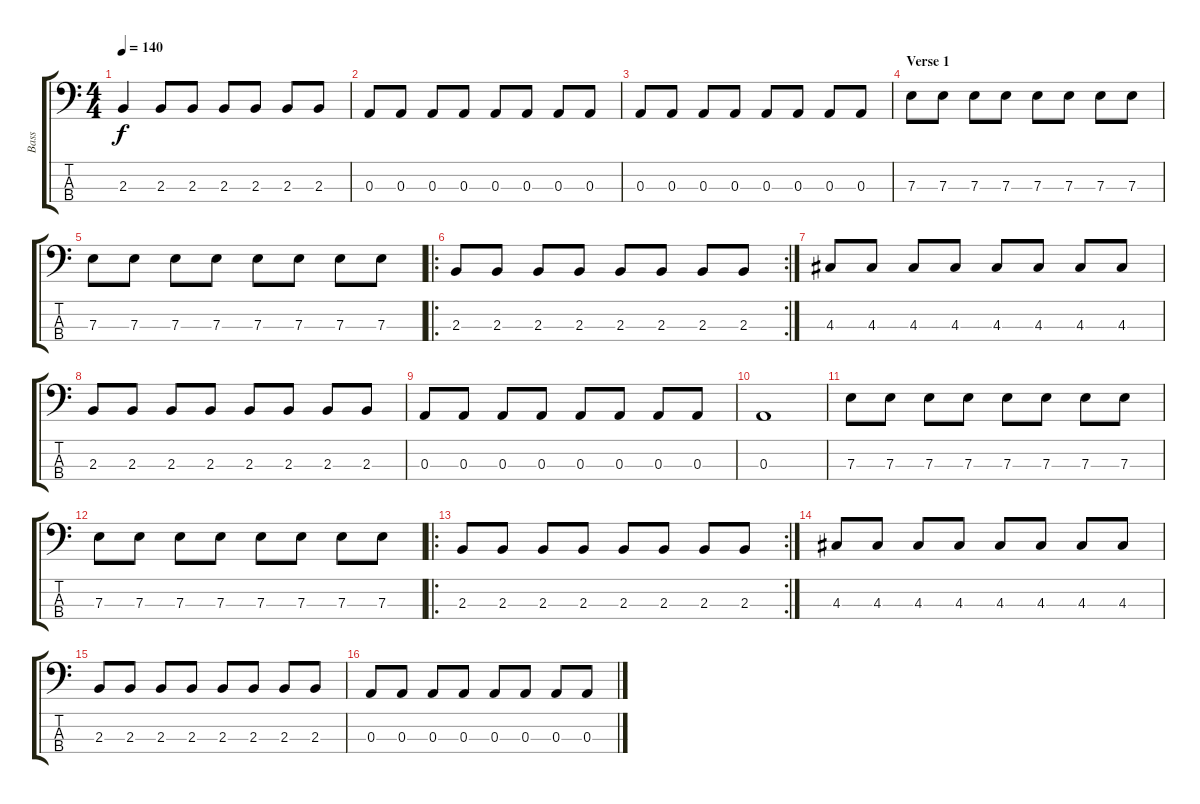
\track ("Bass" "Bass") {instrument electricbasspick}
\staff {score tabs}
\tuning (G2 D2 A1 E1) {hide}
\ts (4 4)
\tempo 140
\clef f4
\ks c
2.3.4{dy f} 2.3.8 2.3.8 2.3.8 2.3.8 2.3.8 2.3.8 |
0.3.8 0.3.8 0.3.8 0.3.8 0.3.8 0.3.8 0.3.8 0.3.8 |
0.3.8 0.3.8 0.3.8 0.3.8 0.3.8 0.3.8 0.3.8 0.3.8 |
\section ("" "Verse 1")
7.3.8 7.3.8 7.3.8 7.3.8 7.3.8 7.3.8 7.3.8 7.3.8 |
7.3.8 7.3.8 7.3.8 7.3.8 7.3.8 7.3.8 7.3.8 7.3.8 |
\ro
\rc 2
2.3.8 2.3.8 2.3.8 2.3.8 2.3.8 2.3.8 2.3.8 2.3.8 |
4.3.8 4.3.8 4.3.8 4.3.8 4.3.8 4.3.8 4.3.8 4.3.8 |
2.3.8 2.3.8 2.3.8 2.3.8 2.3.8 2.3.8 2.3.8 2.3.8 |
0.3.8 0.3.8 0.3.8 0.3.8 0.3.8 0.3.8 0.3.8 0.3.8 |
0.3.1 |
7.3.8 7.3.8 7.3.8 7.3.8 7.3.8 7.3.8 7.3.8 7.3.8 |
7.3.8 7.3.8 7.3.8 7.3.8 7.3.8 7.3.8 7.3.8 7.3.8 |
\ro
\rc 2
2.3.8 2.3.8 2.3.8 2.3.8 2.3.8 2.3.8 2.3.8 2.3.8 |
4.3.8 4.3.8 4.3.8 4.3.8 4.3.8 4.3.8 4.3.8 4.3.8 |
2.3.8 2.3.8 2.3.8 2.3.8 2.3.8 2.3.8 2.3.8 2.3.8 |
0.3.8 0.3.8 0.3.8 0.3.8 0.3.8 0.3.8 0.3.8 0.3.8
